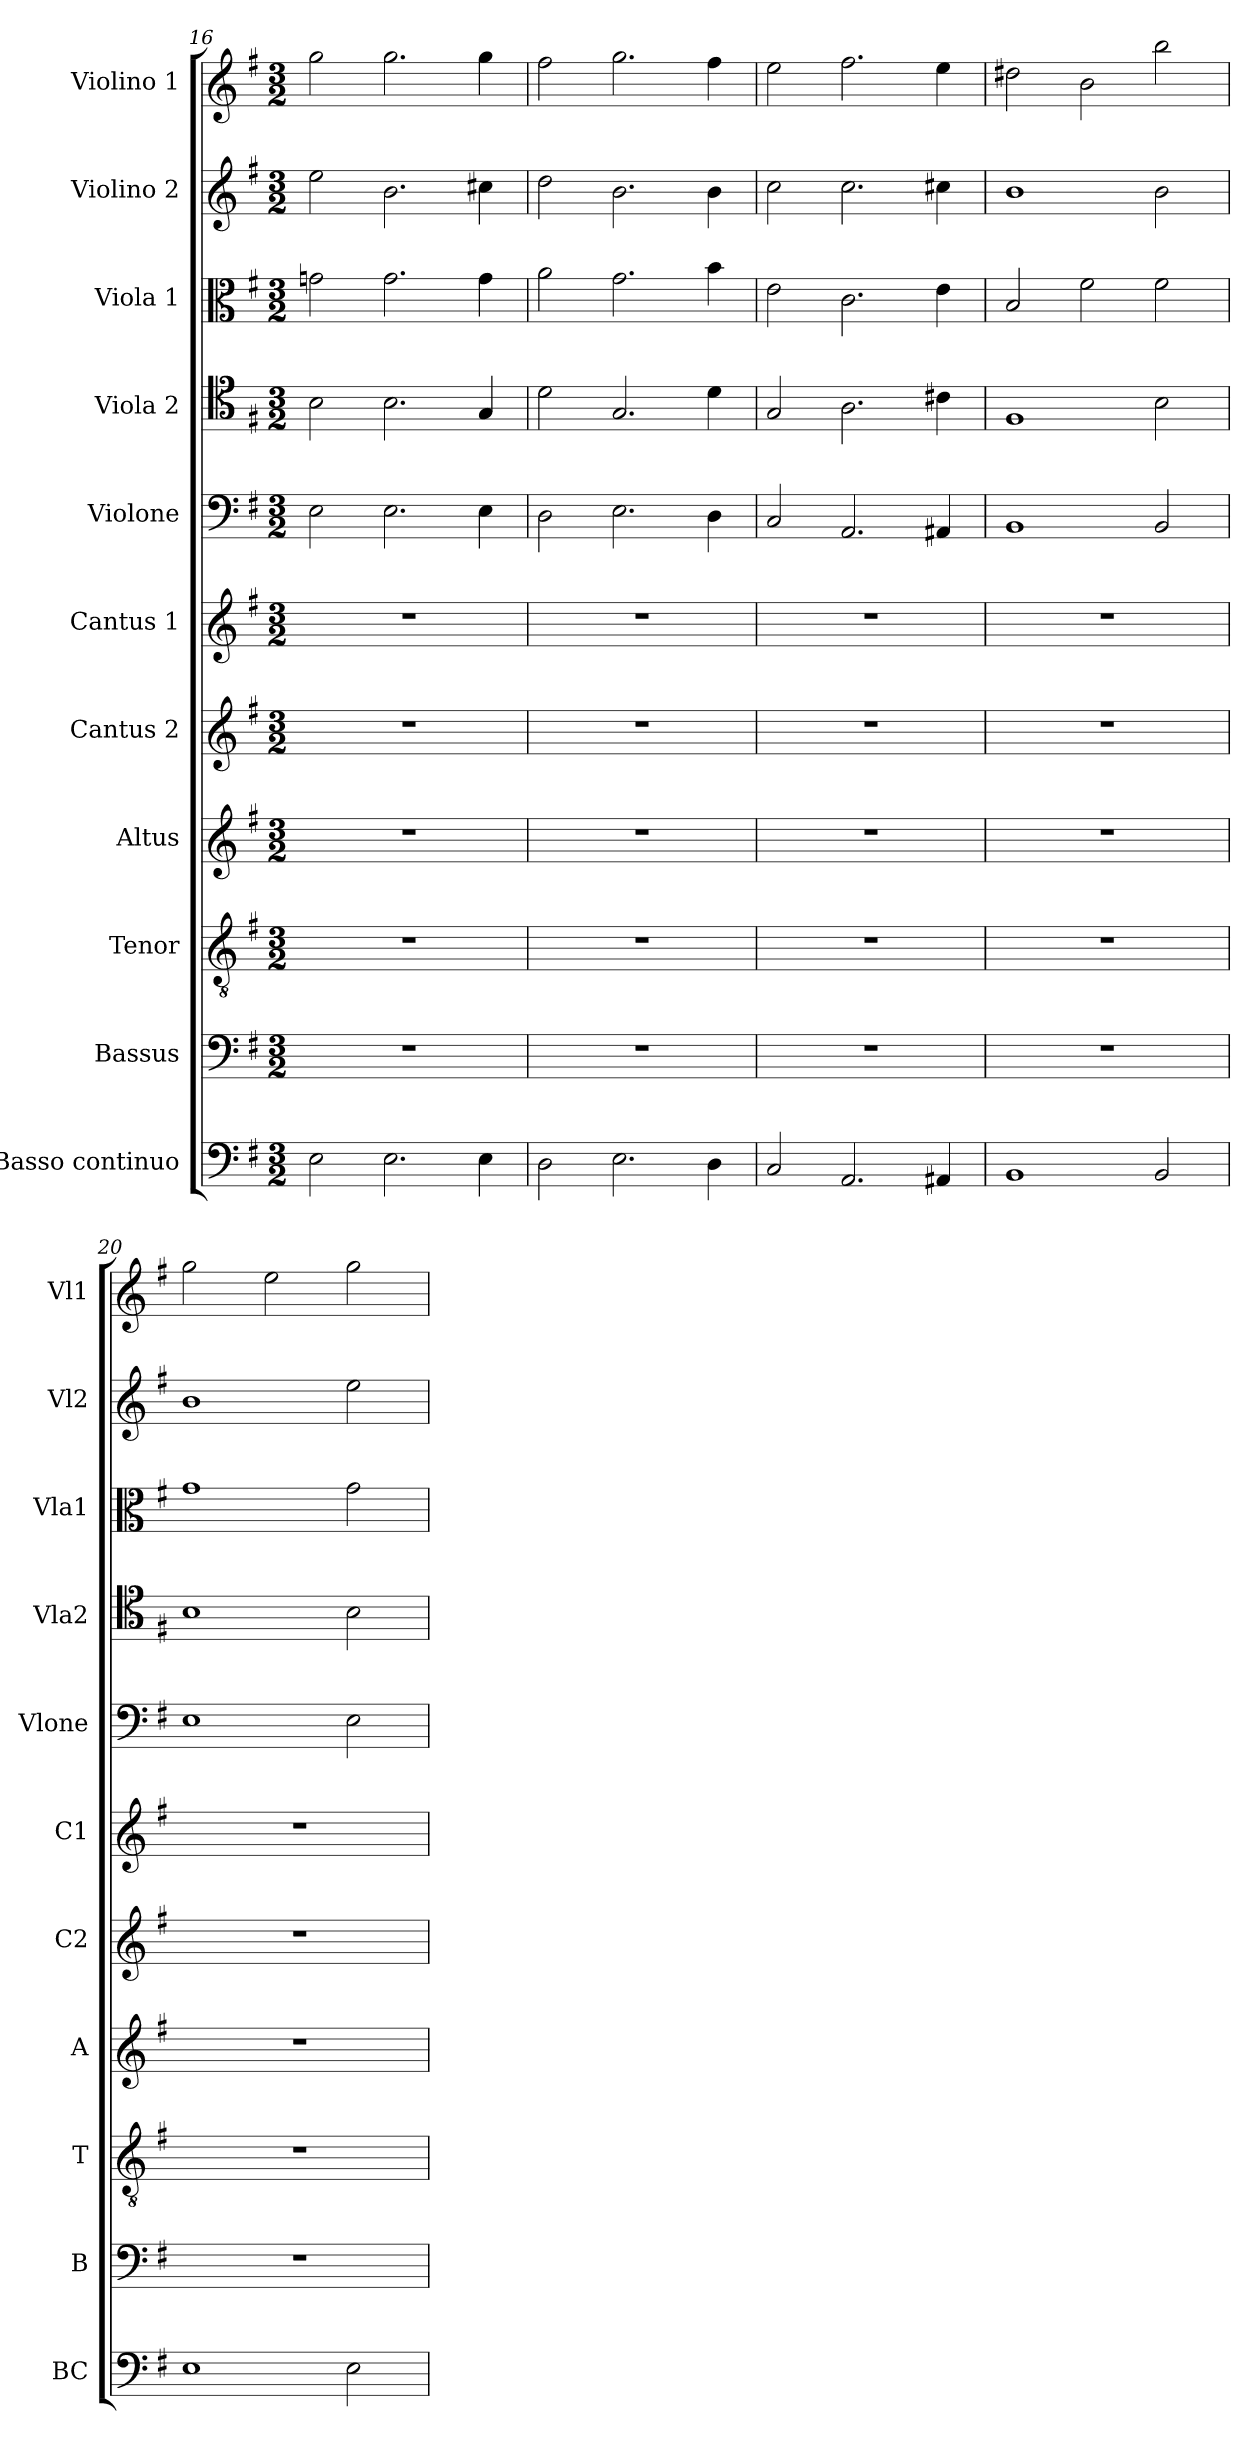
**kern	**kern	**kern	**kern	**kern	**kern	**kern	**kern	**kern	**kern	**kern
*part11	*part10	*part9	*part8	*part7	*part6	*part5	*part4	*part3	*part2	*part1
*staff11	*staff10	*staff9	*staff8	*staff7	*staff6	*staff5	*staff4	*staff3	*staff2	*staff1
*I"Basso continuo	*I"Bassus	*I"Tenor	*I"Altus	*I"Cantus 2	*I"Cantus 1	*I"Violone	*I"Viola 2	*I"Viola 1	*I"Violino 2	*I"Violino 1
*I'BC	*I'B	*I'T	*I'A	*I'C2	*I'C1	*I'Vlone	*I'Vla2	*I'Vla1	*I'Vl2	*I'Vl1
!!LO:LB:g=z
*clefF4	*clefF4	*clefGv2	*clefG2	*clefG2	*clefG2	*clefF4	*clefC4	*clefC3	*clefG2	*clefG2
*k[f#]	*k[f#]	*k[f#]	*k[f#]	*k[f#]	*k[f#]	*k[f#]	*k[f#]	*k[f#]	*k[f#]	*k[f#]
*G:	*G:	*G:	*G:	*G:	*G:	*G:	*G:	*G:	*G:	*G:
*M3/2	*M3/2	*M3/2	*M3/2	*M3/2	*M3/2	*M3/2	*M3/2	*M3/2	*M3/2	*M3/2
=16	=16	=16	=16	=16	=16	=16	=16	=16	=16	=16
2E\	1.r	1.r	1.r	1.r	1.r	2E\	2B\	2gn\	2ee\	2gg\
2.E\	.	.	.	.	.	2.E\	2.B\	2.g\	2.b\	2.gg\
4E\	.	.	.	.	.	4E\	4G/	4g\	4cc#X\	4gg\
=17	=17	=17	=17	=17	=17	=17	=17	=17	=17	=17
2D\	1.r	1.r	1.r	1.r	1.r	2D\	2d\	2a\	2dd\	2ff#\
2.E\	.	.	.	.	.	2.E\	2.G/	2.g\	2.b\	2.gg\
4D\	.	.	.	.	.	4D\	4d\	4b\	4b\	4ff#\
=18	=18	=18	=18	=18	=18	=18	=18	=18	=18	=18
2C/	1.r	1.r	1.r	1.r	1.r	2C/	2G/	2e\	2cc\	2ee\
2.AA/	.	.	.	.	.	2.AA/	2.A\	2.c\	2.cc\	2.ff#\
4AA#X/	.	.	.	.	.	4AA#X/	4c#X\	4e\	4cc#X\	4ee\
=19	=19	=19	=19	=19	=19	=19	=19	=19	=19	=19
1BB	1.r	1.r	1.r	1.r	1.r	1BB	1F#	2B/	1b	2dd#X\
.	.	.	.	.	.	.	.	2f#\	.	2b\
2BB/	.	.	.	.	.	2BB/	2B\	2f#\	2b\	2bb\
=20	=20	=20	=20	=20	=20	=20	=20	=20	=20	=20
1E	1.r	1.r	1.r	1.r	1.r	1E	1B	1g	1b	2gg\
.	.	.	.	.	.	.	.	.	.	2ee\
2E\	.	.	.	.	.	2E\	2B\	2g\	2ee\	2gg\
=	=	=	=	=	=	=	=	=	=	=
*-	*-	*-	*-	*-	*-	*-	*-	*-	*-	*-
